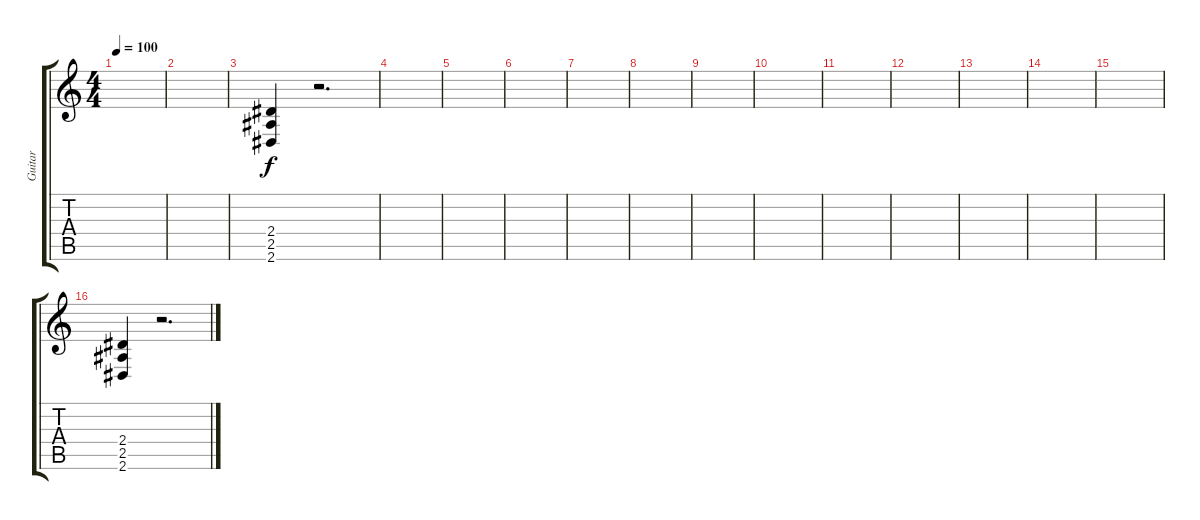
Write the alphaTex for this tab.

\track ("Guitar" "Guitar") {instrument electricguitarjazz}
\staff {score tabs}
\tuning (Eb4 Bb3 Gb3 Db3 Ab2 Db2) {hide}
\ts (4 4)
\tempo 100
\clef g2
\ks c
|
|
(2.4 2.5 2.6).4{volume 16 instrument distortionguitar} r.2{d} |
|
|
|
|
|
|
|
|
|
|
|
|
(2.4 2.5 2.6).4{volume 16 instrument distortionguitar} r.2{d}
